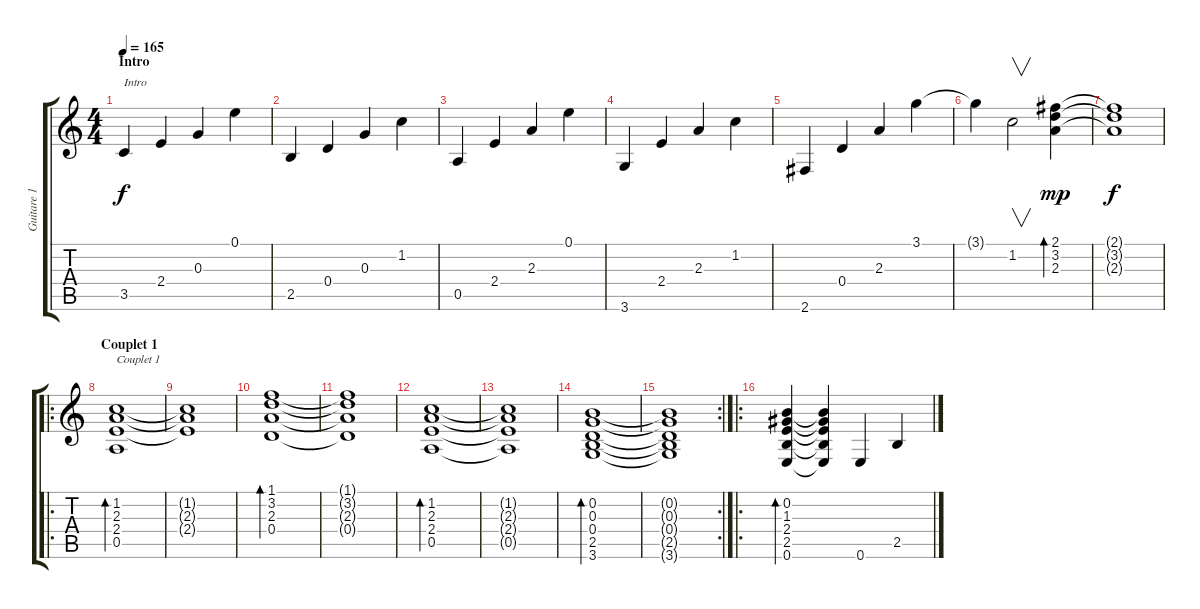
\track ("Guitare 1" "Guitare 1") {instrument electricguitarclean}
\staff {score tabs}
\tuning (E4 B3 G3 D3 A2 E2) {hide}
\ts (4 4)
\section ("" "Intro")
\tempo 165
\clef g2
\ks c
3.5.4{txt "Intro" dy f instrument electricguitarclean} 2.4.4 0.3.4 0.1.4 |
2.5.4 0.4.4 0.3.4 1.2.4 |
0.5.4 2.4.4 2.3.4 0.1.4 |
3.6.4 2.4.4 2.3.4 1.2.4 |
2.6.4 0.4.4 2.3.4 3.1.4 |
3.1{t}.4 1.2.2{v} (2.1 3.2 2.3).4{bd 480 dy mp} |
(2.1{t} 3.2{t} 2.3{t}).1{dy f} |
\ro
\section ("" "Couplet 1")
(1.2 2.3 2.4 0.5).1{bd 480 txt "Couplet 1"} |
(1.2{t} 2.3{t} 2.4{t}).1 |
(1.1 3.2 2.3 0.4).1{bd 480} |
(1.1{t} 3.2{t} 2.3{t} 0.4{t}).1 |
(1.2 2.3 2.4 0.5).1{bd 480} |
(1.2{t} 2.3{t} 2.4{t} 0.5{t}).1 |
(0.2 0.3 0.4 2.5 3.6).1{bd 480} |
\rc 2
(0.2{t} 0.3{t} 0.4{t} 2.5{t} 3.6{t}).1 |
\ro
(0.2 1.3 2.4 2.5 0.6).4{bd 480} (0.2{t} 1.3{t} 2.4{t} 2.5{t} 0.6{t}).4 0.6.4 2.5.4
